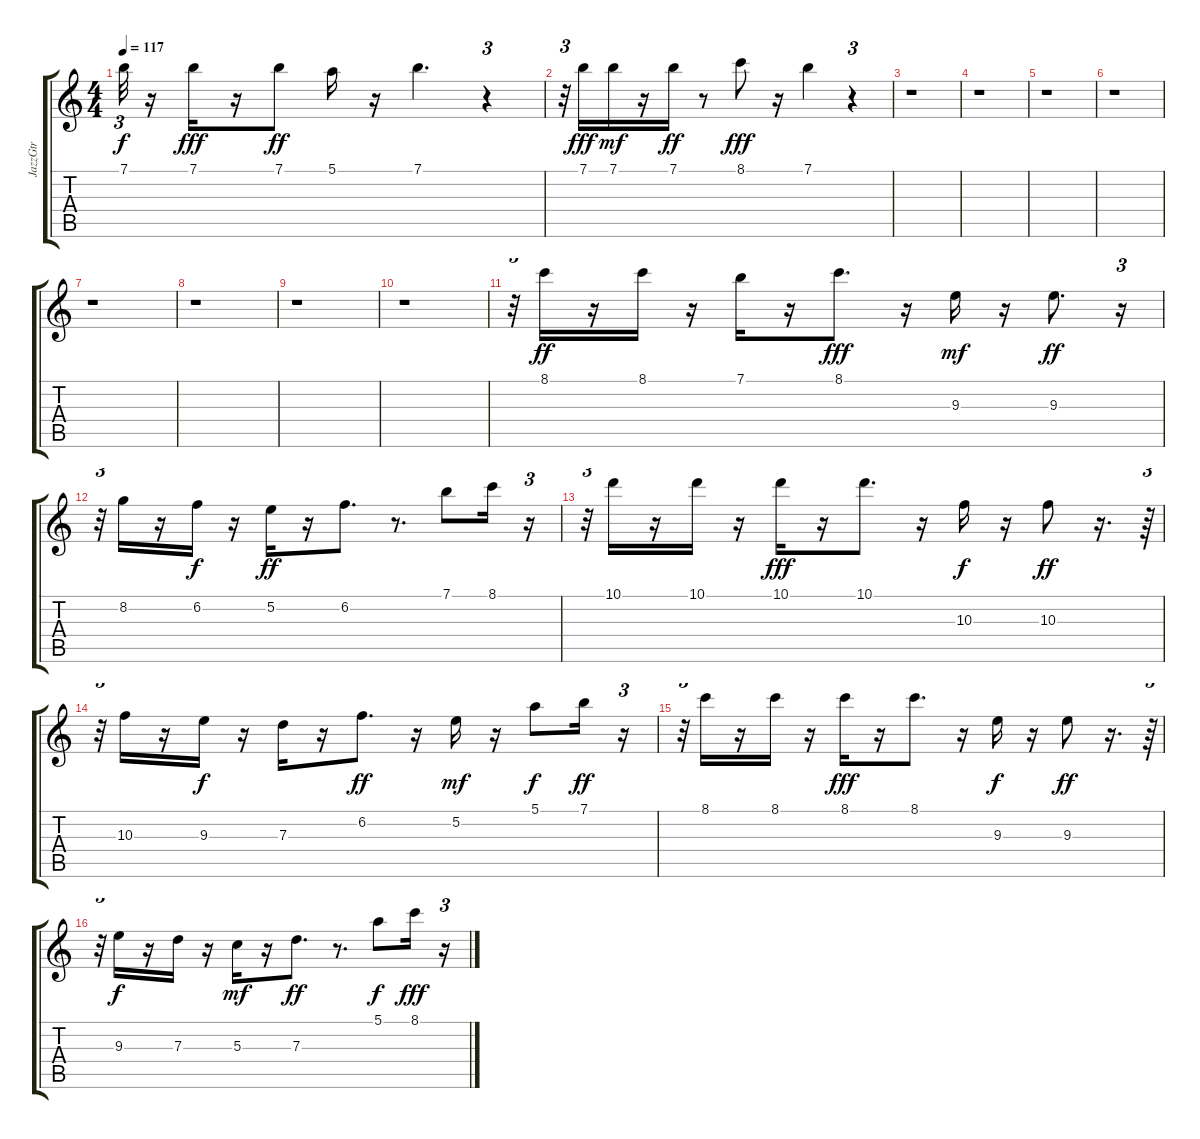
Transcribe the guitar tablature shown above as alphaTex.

\track ("JazzGtr" "JazzGtr") {instrument electricguitarjazz}
\staff {score tabs}
\tuning (E4 B3 G3 D3 A2 E2) {hide}
\ts (4 4)
\tempo 117
\clef g2
\ks c
7.1{t}.32{tu (3 2) dy f} r.16 7.1.16{dy fff} r.16 7.1.8{dy ff} 5.1.16 r.16 7.1.4{d} r.4{tu (3 2)} |
r.32{tu (3 2)} 7.1.16{dy fff} 7.1.16{dy mf} r.16 7.1.16{dy ff} r.8 8.1.8{dy fff} r.16 7.1.4 r.4{tu (3 2)} |
r.1 |
r.1 |
r.1 |
r.1 |
r.1 |
r.1 |
r.1 |
r.1 |
r.32{tu (3 2)} 8.1.16{dy ff} r.16 8.1.16 r.16 7.1.16 r.16 8.1.8{d dy fff} r.16 9.3.16{dy mf} r.16 9.3.8{d dy ff} r.16{tu (3 2)} |
r.32{tu (3 2)} 8.2.16 r.16 6.2.16{dy f} r.16 5.2.16{dy ff} r.16 6.2.8{d} r.8{d} 7.1.8 8.1.16 r.16{tu (3 2)} |
r.32{tu (3 2)} 10.1.16 r.16 10.1.16 r.16 10.1.16{dy fff} r.16 10.1.8{d} r.16 10.3.16{dy f} r.16 10.3.8{dy ff} r.16{d} r.64{tu (3 2)} |
r.32{tu (3 2)} 10.3.16 r.16 9.3.16{dy f} r.16 7.3.16 r.16 6.2.8{d dy ff} r.16 5.2.16{dy mf} r.16 5.1.8{dy f} 7.1.16{dy ff} r.16{tu (3 2)} |
r.32{tu (3 2)} 8.1.16 r.16 8.1.16 r.16 8.1.16{dy fff} r.16 8.1.8{d} r.16 9.3.16{dy f} r.16 9.3.8{dy ff} r.16{d} r.64{tu (3 2)} |
r.32{tu (3 2)} 9.3.16{dy f} r.16 7.3.16 r.16 5.3.16{dy mf} r.16 7.3.8{d dy ff} r.8{d} 5.1.8{dy f} 8.1.16{dy fff} r.16{tu (3 2)}
